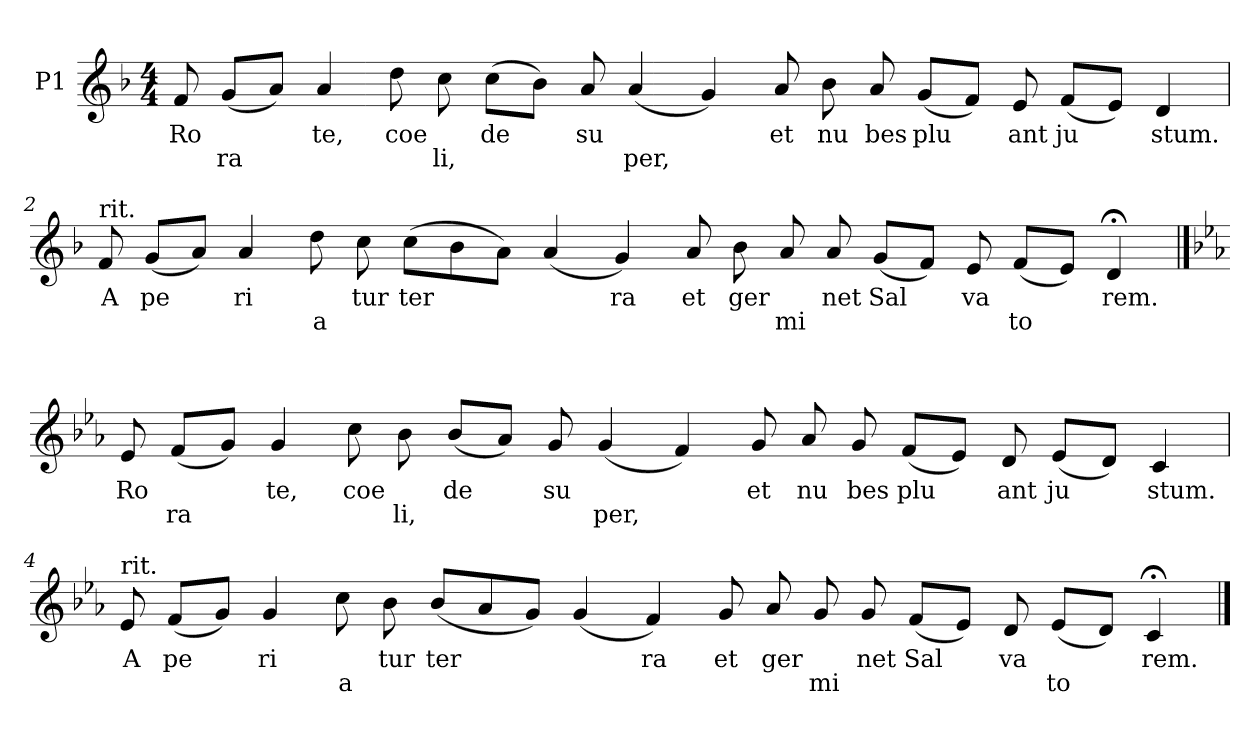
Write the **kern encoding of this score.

**kern	**text	**text	**text
*part1	*part1	*part1	*part1
*staff1	*staff1	*staff1	*staff1
*I"P1	*	*	*
!!LO:PB:g=z
*clefG2	*	*	*
*k[b-]	*	*	*
*F:	*	*	*
*M4/4	*	*	*
=1	=1	=1	=1
!	!LO:LY:b:color=#000000	!	!
8fi/	Ro	.	.
!	!LO:LY:b:color=#000000	!LO:LY:b:color=#000000	!
(8gi/L	-	ra	.
!	!LO:LY:b:color=#000000	!	!
8ai/J)	-	.	.
!	!LO:LY:b:color=#000000	!	!
4ai/	te,	.	.
!	!LO:LY:b:color=#000000	!	!
8ddi\	coe	.	.
!	!LO:LY:b:color=#000000	!LO:LY:b:color=#000000	!
8cci\	-	li,	.
!	!LO:LY:b:color=#000000	!	!
(8cci\L	de	.	.
!	!LO:LY:b:color=#000000	!	!
8b-i\J)	-	.	.
!	!LO:LY:b:color=#000000	!	!
8ai/	su	.	.
!	!LO:LY:b:color=#000000	!LO:LY:b:color=#000000	!
(4ai/	-	per,	.
4gi/)	.	.	.
!	!LO:LY:b:color=#000000	!	!
8ai/	et	.	.
!	!LO:LY:b:color=#000000	!LO:LY:b:color=#000000	!
8b-i\	nu	-	.
!	!LO:LY:b:color=#000000	!	!
8ai/	bes	.	.
!	!LO:LY:b:color=#000000	!	!
(8gi/L	plu	.	.
!	!LO:LY:b:color=#000000	!	!
8fi/J)	-	.	.
!	!LO:LY:b:color=#000000	!	!
8ei/	ant	.	.
!	!LO:LY:b:color=#000000	!	!
(8fi/L	ju	.	.
!	!LO:LY:b:color=#000000	!	!
8ei/J)	-	.	.
!	!LO:LY:b:color=#000000	!	!
4di/	stum.	.	.
!!LO:LB:g=z
=2	=2	=2	=2
!LO:TX:t=rit.	!	!	!
!	!LO:LY:b:color=#000000	!LO:LY:b:color=#000000	!
8fi/	A	-	.
!	!LO:LY:b:color=#000000	!	!
(8gi/L	pe	.	.
!	!LO:LY:b:color=#000000	!	!
8ai/J)	-	.	.
!	!LO:LY:b:color=#000000	!	!
4ai/	ri	.	.
!	!LO:LY:b:color=#000000	!LO:LY:b:color=#000000	!LO:LY:b:color=#000000
8ddi\	-	a	-
!	!LO:LY:b:color=#000000	!	!
8cci\	tur	.	.
!	!LO:LY:b:color=#000000	!	!
(8cci\L	ter	.	.
!	!LO:LY:b:color=#000000	!	!
8b-i\	-	.	.
!	!LO:LY:b:color=#000000	!	!
8ai\J)	-	.	.
(4ai/	.	.	.
!	!LO:LY:b:color=#000000	!	!
4gi/)	ra	.	.
!	!LO:LY:b:color=#000000	!	!
8ai/	et	.	.
!	!LO:LY:b:color=#000000	!	!
8b-i\	ger	.	.
!	!LO:LY:b:color=#000000	!LO:LY:b:color=#000000	!LO:LY:b:color=#000000
8ai/	-	mi	-
!	!LO:LY:b:color=#000000	!	!
8ai/	net	.	.
!	!LO:LY:b:color=#000000	!	!
(8gi/L	Sal	.	.
!	!LO:LY:b:color=#000000	!	!
8fi/J)	-	.	.
!	!LO:LY:b:color=#000000	!	!
8ei/	va	.	.
!	!LO:LY:b:color=#000000	!LO:LY:b:color=#000000	!
(8fi/L	-	to	.
!	!LO:LY:b:color=#000000	!	!
8ei/J)	-	.	.
!	!LO:LY:b:color=#000000	!	!
4d;i/	rem.	.	.
!!LO:LB:g=z
==3	==3	==3	==3
*k[b-e-a-]	*	*	*
*E-:	*	*	*
!	!LO:LY:b:color=#000000	!	!
8e-i/	Ro	.	.
!	!LO:LY:b:color=#000000	!LO:LY:b:color=#000000	!
(8fi/L	-	ra	.
!	!LO:LY:b:color=#000000	!	!
8gi/J)	-	.	.
!	!LO:LY:b:color=#000000	!	!
4gi/	te,	.	.
!	!LO:LY:b:color=#000000	!	!
8cci\	coe	.	.
!	!LO:LY:b:color=#000000	!LO:LY:b:color=#000000	!
8b-i\	-	li,	.
!	!LO:LY:b:color=#000000	!	!
(8b-i/L	de	.	.
!	!LO:LY:b:color=#000000	!	!
8a-i/J)	-	.	.
!	!LO:LY:b:color=#000000	!	!
8gi/	su	.	.
!	!LO:LY:b:color=#000000	!LO:LY:b:color=#000000	!
(4gi/	-	per,	.
4fi/)	.	.	.
!	!LO:LY:b:color=#000000	!	!
8gi/	et	.	.
!	!LO:LY:b:color=#000000	!LO:LY:b:color=#000000	!
8a-i/	nu	-	.
!	!LO:LY:b:color=#000000	!	!
8gi/	bes	.	.
!	!LO:LY:b:color=#000000	!	!
(8fi/L	plu	.	.
!	!LO:LY:b:color=#000000	!	!
8e-i/J)	-	.	.
!	!LO:LY:b:color=#000000	!	!
8di/	ant	.	.
!	!LO:LY:b:color=#000000	!	!
(8e-i/L	ju	.	.
!	!LO:LY:b:color=#000000	!	!
8di/J)	-	.	.
!	!LO:LY:b:color=#000000	!	!
4ci/	stum.	.	.
!!LO:LB:g=z
=4	=4	=4	=4
!LO:TX:t=rit.	!	!	!
!	!LO:LY:b:color=#000000	!LO:LY:b:color=#000000	!
8e-i/	A	-	.
!	!LO:LY:b:color=#000000	!	!
(8fi/L	pe	.	.
!	!LO:LY:b:color=#000000	!	!
8gi/J)	-	.	.
!	!LO:LY:b:color=#000000	!	!
4gi/	ri	.	.
!	!LO:LY:b:color=#000000	!LO:LY:b:color=#000000	!LO:LY:b:color=#000000
8cci\	-	a	-
!	!LO:LY:b:color=#000000	!	!
8b-i\	tur	.	.
!	!LO:LY:b:color=#000000	!	!
(8b-i/L	ter	.	.
!	!LO:LY:b:color=#000000	!	!
8a-i/	-	.	.
!	!LO:LY:b:color=#000000	!	!
8gi/J)	-	.	.
(4gi/	.	.	.
!	!LO:LY:b:color=#000000	!	!
4fi/)	ra	.	.
!	!LO:LY:b:color=#000000	!	!
8gi/	et	.	.
!	!LO:LY:b:color=#000000	!	!
8a-i/	ger	.	.
!	!LO:LY:b:color=#000000	!LO:LY:b:color=#000000	!LO:LY:b:color=#000000
8gi/	-	mi	-
!	!LO:LY:b:color=#000000	!	!
8gi/	net	.	.
!	!LO:LY:b:color=#000000	!	!
(8fi/L	Sal	.	.
!	!LO:LY:b:color=#000000	!	!
8e-i/J)	-	.	.
!	!LO:LY:b:color=#000000	!	!
8di/	va	.	.
!	!LO:LY:b:color=#000000	!LO:LY:b:color=#000000	!
(8e-i/L	-	to	.
!	!LO:LY:b:color=#000000	!	!
8di/J)	-	.	.
!	!LO:LY:b:color=#000000	!	!
4c;i/	rem.	.	.
==	==	==	==
*-	*-	*-	*-
